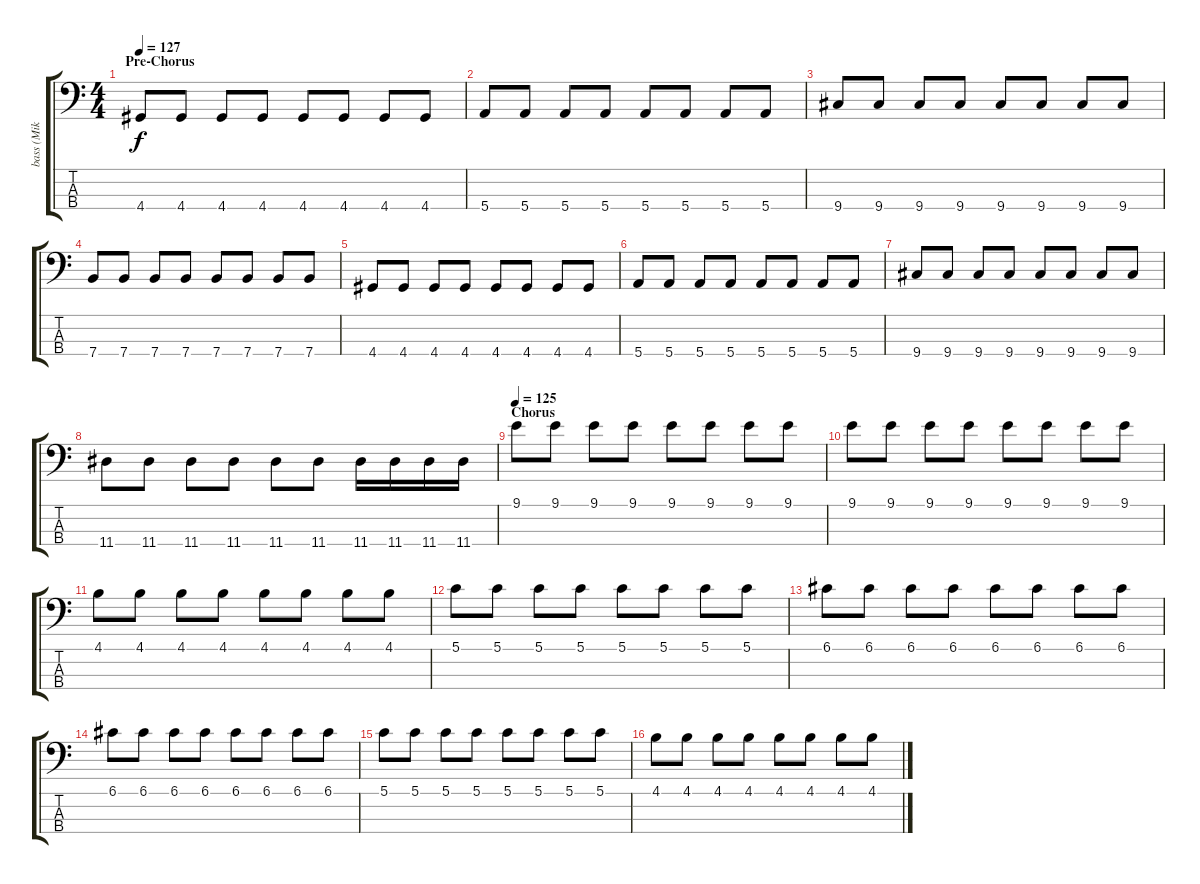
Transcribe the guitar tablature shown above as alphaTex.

\track (" bass (Mikey Way)" " bass (Mik") {instrument electricbasspick}
\staff {score tabs}
\tuning (G2 D2 A1 E1) {hide}
\ts (4 4)
\section ("" " Pre-Chorus")
\tempo 127
\clef f4
\ks c
4.4.8{dy f} 4.4.8 4.4.8 4.4.8 4.4.8 4.4.8 4.4.8 4.4.8 |
5.4.8 5.4.8 5.4.8 5.4.8 5.4.8 5.4.8 5.4.8 5.4.8 |
9.4.8 9.4.8 9.4.8 9.4.8 9.4.8 9.4.8 9.4.8 9.4.8 |
7.4.8 7.4.8 7.4.8 7.4.8 7.4.8 7.4.8 7.4.8 7.4.8 |
4.4.8 4.4.8 4.4.8 4.4.8 4.4.8 4.4.8 4.4.8 4.4.8 |
5.4.8 5.4.8 5.4.8 5.4.8 5.4.8 5.4.8 5.4.8 5.4.8 |
9.4.8 9.4.8 9.4.8 9.4.8 9.4.8 9.4.8 9.4.8 9.4.8 |
11.4.8 11.4.8 11.4.8 11.4.8 11.4.8 11.4.8 11.4.16 11.4.16 11.4.16 11.4.16 |
\section ("" "Chorus")
\tempo 125
9.1.8{instrument electricbassfinger} 9.1.8 9.1.8 9.1.8 9.1.8 9.1.8 9.1.8 9.1.8 |
9.1.8 9.1.8 9.1.8 9.1.8 9.1.8 9.1.8 9.1.8 9.1.8 |
4.1.8 4.1.8 4.1.8 4.1.8 4.1.8 4.1.8 4.1.8 4.1.8 |
5.1.8 5.1.8 5.1.8 5.1.8 5.1.8 5.1.8 5.1.8 5.1.8 |
6.1.8 6.1.8 6.1.8 6.1.8 6.1.8 6.1.8 6.1.8 6.1.8 |
6.1.8 6.1.8 6.1.8 6.1.8 6.1.8 6.1.8 6.1.8 6.1.8 |
5.1.8 5.1.8 5.1.8 5.1.8 5.1.8 5.1.8 5.1.8 5.1.8 |
4.1.8 4.1.8 4.1.8 4.1.8 4.1.8 4.1.8 4.1.8 4.1.8
